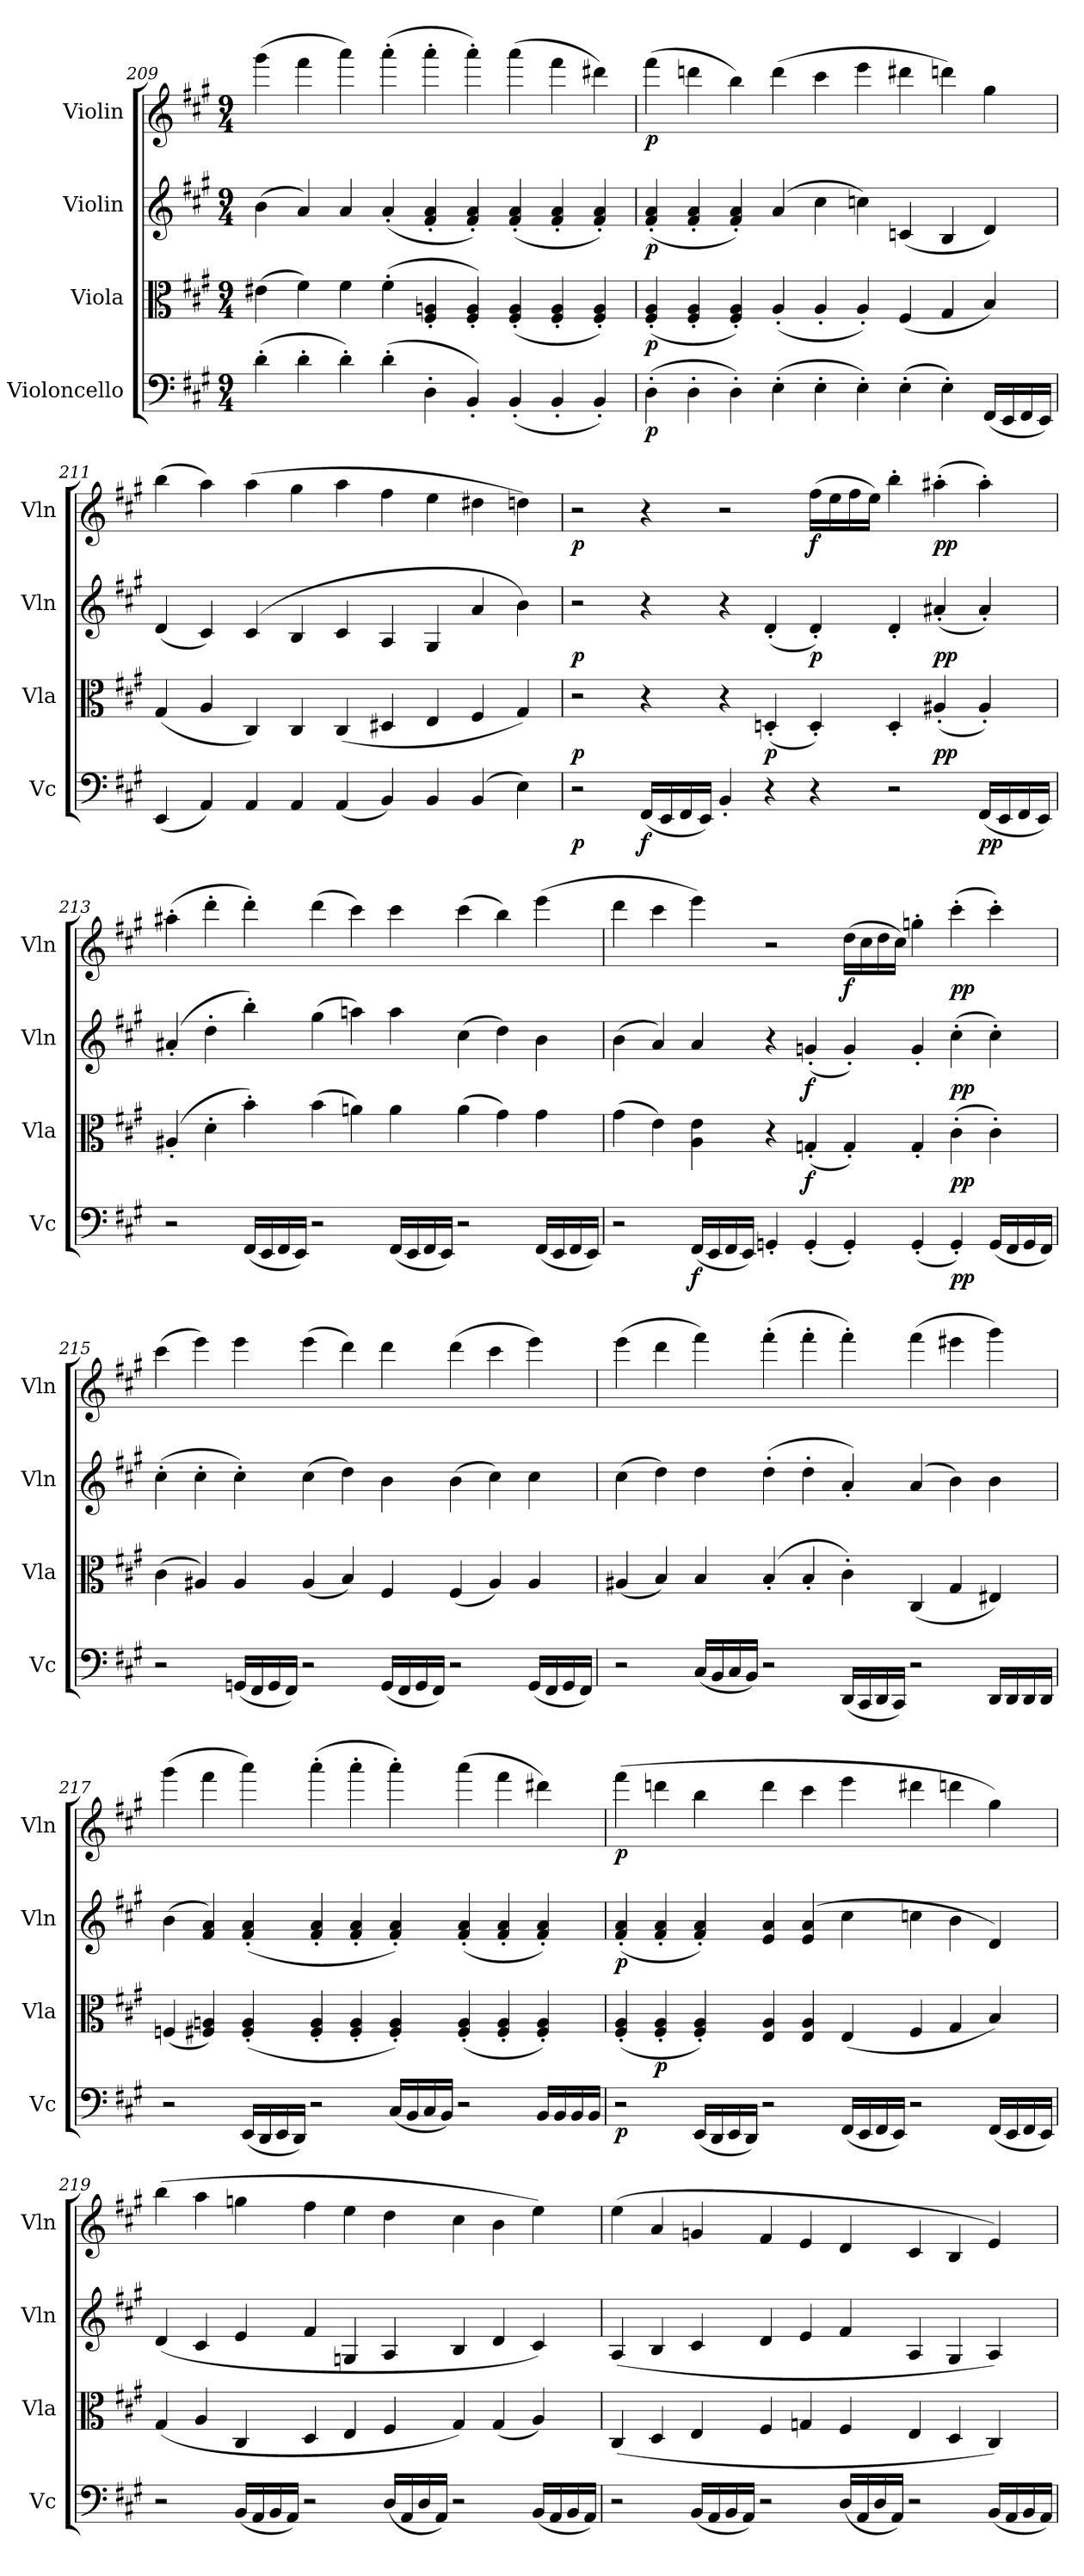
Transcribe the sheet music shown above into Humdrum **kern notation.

**kern	**dynam	**kern	**dynam	**kern	**dynam	**kern	**dynam
*part4	*part4	*part3	*part3	*part2	*part2	*part1	*part1
*staff4	*staff4	*staff3	*staff3	*staff2	*staff2	*staff1	*staff1
*I"Violoncello	*	*I"Viola	*	*I"Violin	*	*I"Violin	*
*I'Vc	*	*I'Vla	*	*I'Vln	*	*I'Vln	*
*clefF4	*	*clefC3	*	*clefG2	*	*clefG2	*
*k[f#c#g#]	*	*k[f#c#g#]	*	*k[f#c#g#]	*	*k[f#c#g#]	*
*A:	*	*A:	*	*A:	*	*A:	*
*M9/4	*	*M9/4	*	*M9/4	*	*M9/4	*
=209	=209	=209	=209	=209	=209	=209	=209
(4d'\	.	(4e#X\	.	(4b\	.	(4ggg#\	.
4d'\	.	4f#\)	.	4a/)	.	4fff#\	.
4d'\)	.	4f#\	.	4a/	.	4aaa\)	.
(4d'\	.	(4f#'\	.	(4a'/	.	(4aaa'\	.
4D'\	.	4F#'/ 4An'/	.	4f#'/ 4a'/	.	4aaa'\	.
4BB'/)	.	4F#'/ 4A'/)	.	4f#'/ 4a'/)	.	4aaa'\)	.
(4BB'/	.	(4F#'/ 4A'/	.	(4f#'/ 4a'/	.	(4aaa\	.
4BB'/	.	4F#'/ 4A'/	.	4f#'/ 4a'/	.	4fff#\	.
4BB'/)	.	4F#'/ 4A'/)	.	4f#'/ 4a'/)	.	4ddd#X\)	.
=210	=210	=210	=210	=210	=210	=210	=210
(4D'\	p	(4F#'/ 4A'/	p	(4f#'/ 4a'/	p	(4fff#\	p
4D'\	.	4F#'/ 4A'/	.	4f#'/ 4a'/	.	4dddn\	.
4D'\)	.	4F#'/ 4A'/)	.	4f#'/ 4a'/)	.	4bb\)	.
(4E'\	.	(4A'/	.	(4a/	.	(4ddd\	.
4E'\	.	4A'/	.	4cc#\	.	4ccc#\	.
4E'\)	.	4A'/)	.	4ccn\)	.	4eee\	.
(4E'\	.	(4F#/	.	(4cn/	.	4ddd#X\	.
4E'\)	.	4G#/	.	4B/	.	4dddn\)	.
(16FF#/LL	.	4B/)	.	4d/)	.	4gg#\	.
16EE/	.	.	.	.	.	.	.
16FF#/	.	.	.	.	.	.	.
16EE/JJ)	.	.	.	.	.	.	.
=211	=211	=211	=211	=211	=211	=211	=211
(4EE/	.	(4G#/	.	(4d/	.	(4bb\	.
4AA/)	.	4A/	.	4c#/)	.	4aa\)	.
4AA/	.	4C#/)	.	(4c#/	.	(4aa\	.
4AA/	.	4C#/	.	4B/	.	4gg#\	.
(4AA/	.	(4C#/	.	4c#/	.	4aa\	.
4BB/)	.	4D#X/	.	4A/	.	4ff#\	.
4BB/	.	4E/	.	4G#/	.	4ee\	.
(4BB/	.	4F#/	.	4a/	.	4dd#X\	.
4E\)	.	4G#/)	.	4b\)	.	4ddn\)	.
=212	=212	=212	=212	=212	=212	=212	=212
2r	p	2r	p	2r	p	2r	p
(16FF#/LL	f	4r	.	4r	.	4r	.
16EE/	.	.	.	.	.	.	.
16FF#/	.	.	.	.	.	.	.
16EE/JJ)	.	.	.	.	.	.	.
4BB'/	.	4r	.	4r	.	2r	.
4r	.	(4Dn'/	p	(4d'/	.	.	.
4r	.	4D'/)	.	4d'/)	p	(16ff#\LL	f
.	.	.	.	.	.	16ee\	.
.	.	.	.	.	.	16ff#\	.
.	.	.	.	.	.	16ee\JJ)	.
2r	.	4D'/	.	4d'/	.	4bb'\	.
.	.	(4A#X'/	pp	(4a#X'/	pp	(4aa#X'\	pp
(16FF#/LL	pp	4A#'/)	.	4a#'/)	.	4aa#'\)	.
16EE/	.	.	.	.	.	.	.
16FF#/	.	.	.	.	.	.	.
16EE/JJ)	.	.	.	.	.	.	.
=213	=213	=213	=213	=213	=213	=213	=213
2r	.	(4A#X'/	.	(4a#X'/	.	(4aa#X'\	.
.	.	4d'\	.	4dd'\	.	4ddd'\	.
(16FF#/LL	.	4b'\)	.	4bb'\)	.	4ddd'\)	.
16EE/	.	.	.	.	.	.	.
16FF#/	.	.	.	.	.	.	.
16EE/JJ)	.	.	.	.	.	.	.
2r	.	(4b\	.	(4gg#\	.	(4ddd\	.
.	.	4an\)	.	4aan\)	.	4ccc#\)	.
(16FF#/LL	.	4a\	.	4aa\	.	4ccc#\	.
16EE/	.	.	.	.	.	.	.
16FF#/	.	.	.	.	.	.	.
16EE/JJ)	.	.	.	.	.	.	.
2r	.	(4a\	.	(4cc#\	.	(4ccc#\	.
.	.	4g#\)	.	4dd\)	.	4bb\)	.
(16FF#/LL	.	4g#\	.	4b\	.	(4eee\	.
16EE/	.	.	.	.	.	.	.
16FF#/	.	.	.	.	.	.	.
16EE/JJ)	.	.	.	.	.	.	.
=214	=214	=214	=214	=214	=214	=214	=214
2r	.	(4g#\	.	(4b\	.	4ddd\	.
.	.	4e\)	.	4a/)	.	4ccc#\	.
(16FF#/LL	f	4A\ 4e\	.	4a/	.	4eee\)	.
16EE/	.	.	.	.	.	.	.
16FF#/	.	.	.	.	.	.	.
16EE/JJ)	.	.	.	.	.	.	.
4GGn'/	.	4r	.	4r	.	2r	.
(4GG'/	.	(4Gn'/	f	(4gn'/	f	.	.
4GG'/)	.	4G'/)	.	4g'/)	.	(16dd\LL	f
.	.	.	.	.	.	16cc#\	.
.	.	.	.	.	.	16dd\	.
.	.	.	.	.	.	16cc#\JJ)	.
(4GG'/	.	4G'/	.	4g'/	.	4ggn'\	.
4GG'/)	pp	(4c#'\	pp	(4cc#'\	pp	(4ccc#'\	pp
(16GG/LL	.	4c#'\)	.	4cc#'\)	.	4ccc#'\)	.
16FF#/	.	.	.	.	.	.	.
16GG/	.	.	.	.	.	.	.
16FF#/JJ)	.	.	.	.	.	.	.
=215	=215	=215	=215	=215	=215	=215	=215
2r	.	(4c#\	.	(4cc#'\	.	(4ccc#\	.
.	.	4A#X/)	.	4cc#'\	.	4eee\)	.
(16GGn/LL	.	4A#/	.	4cc#'\)	.	4eee\	.
16FF#/	.	.	.	.	.	.	.
16GG/	.	.	.	.	.	.	.
16FF#/JJ)	.	.	.	.	.	.	.
2r	.	(4A#/	.	(4cc#\	.	(4eee\	.
.	.	4B/)	.	4dd\)	.	4ddd\)	.
(16GG/LL	.	4F#/	.	4b\	.	4ddd\	.
16FF#/	.	.	.	.	.	.	.
16GG/	.	.	.	.	.	.	.
16FF#/JJ)	.	.	.	.	.	.	.
2r	.	(4F#/	.	(4b\	.	(4ddd\	.
.	.	4A#/)	.	4cc#\)	.	4ccc#\	.
(16GG/LL	.	4A#/	.	4cc#\	.	4eee\)	.
16FF#/	.	.	.	.	.	.	.
16GG/	.	.	.	.	.	.	.
16FF#/JJ)	.	.	.	.	.	.	.
=216	=216	=216	=216	=216	=216	=216	=216
2r	.	(4A#X/	.	(4cc#\	.	(4eee\	.
.	.	4B/)	.	4dd\)	.	4ddd\	.
(16C#/LL	.	4B/	.	4dd\	.	4fff#\)	.
16BB/	.	.	.	.	.	.	.
16C#/	.	.	.	.	.	.	.
16BB/JJ)	.	.	.	.	.	.	.
2r	.	(4B'/	.	(4dd'\	.	(4fff#'\	.
.	.	4B'/	.	4dd'\	.	4fff#'\	.
(16DD/LL	.	4c#'\)	.	4a'/)	.	4fff#'\)	.
16CC#/	.	.	.	.	.	.	.
16DD/	.	.	.	.	.	.	.
16CC#/JJ)	.	.	.	.	.	.	.
2r	.	(4C#/	.	(4a/	.	(4fff#\	.
.	.	4G#/	.	4b\)	.	4eee#X\	.
16DD/LL	.	4E#X/)	.	4b\	.	4ggg#\)	.
16DD/	.	.	.	.	.	.	.
16DD/	.	.	.	.	.	.	.
16DD/JJ	.	.	.	.	.	.	.
=217	=217	=217	=217	=217	=217	=217	=217
2r	.	(4Fn/	.	(4b\	.	(4ggg#\	.
.	.	4F#X/ 4An/)	.	4f#/ 4a/)	.	4fff#\	.
(16EE/LL	.	(4F#'/ 4A'/	.	(4f#'/ 4a'/	.	4aaa\)	.
16DD/	.	.	.	.	.	.	.
16EE/	.	.	.	.	.	.	.
16DD/JJ)	.	.	.	.	.	.	.
2r	.	4F#'/ 4A'/	.	4f#'/ 4a'/	.	(4aaa'\	.
.	.	4F#'/ 4A'/	.	4f#'/ 4a'/	.	4aaa'\	.
(16C#/LL	.	4F#'/ 4A'/)	.	4f#'/ 4a'/)	.	4aaa'\)	.
16BB/	.	.	.	.	.	.	.
16C#/	.	.	.	.	.	.	.
16BB/JJ)	.	.	.	.	.	.	.
2r	.	(4F#'/ 4A'/	.	(4f#'/ 4a'/	.	(4aaa\	.
.	.	4F#'/ 4A'/	.	4f#'/ 4a'/	.	4fff#\	.
16BB/LL	.	4F#'/ 4A'/)	.	4f#'/ 4a'/)	.	4ddd#X\)	.
16BB/	.	.	.	.	.	.	.
16BB/	.	.	.	.	.	.	.
16BB/JJ	.	.	.	.	.	.	.
=218	=218	=218	=218	=218	=218	=218	=218
2r	p	(4F#'/ 4A'/	.	(4f#'/ 4a'/	p	(4fff#\	p
.	.	4F#'/ 4A'/	p	4f#'/ 4a'/	.	4dddn\	.
(16EE/LL	.	4F#'/ 4A'/)	.	4f#'/ 4a'/)	.	4bb\	.
16DD/	.	.	.	.	.	.	.
16EE/	.	.	.	.	.	.	.
16DD/JJ)	.	.	.	.	.	.	.
2r	.	4E/ 4A/	.	4e/ 4a/	.	4ddd\	.
.	.	4E/ 4A/	.	(4e/ 4a/	.	4ccc#\	.
(16FF#/LL	.	(4E/	.	4cc#\	.	4eee\	.
16EE/	.	.	.	.	.	.	.
16FF#/	.	.	.	.	.	.	.
16EE/JJ)	.	.	.	.	.	.	.
2r	.	4F#/	.	4ccn\	.	4ddd#X\	.
.	.	4G#/	.	4b\	.	4dddn\	.
(16FF#/LL	.	4B/)	.	4d/)	.	4gg#\)	.
16EE/	.	.	.	.	.	.	.
16FF#/	.	.	.	.	.	.	.
16EE/JJ)	.	.	.	.	.	.	.
=219	=219	=219	=219	=219	=219	=219	=219
2r	.	(4G#/	.	(4d/	.	(4bb\	.
.	.	4A/	.	4c#/	.	4aa\	.
(16BB/LL	.	4C#/	.	4e/	.	4ggn\	.
16AA/	.	.	.	.	.	.	.
16BB/	.	.	.	.	.	.	.
16AA/JJ)	.	.	.	.	.	.	.
2r	.	4D/	.	4f#/	.	4ff#\	.
.	.	4E/	.	4Gn/	.	4ee\	.
(16D/LL	.	4F#/	.	4A/	.	4dd\	.
16AA/	.	.	.	.	.	.	.
16D/	.	.	.	.	.	.	.
16AA/JJ)	.	.	.	.	.	.	.
2r	.	4G#/)	.	4B/	.	4cc#\	.
.	.	(4G#/	.	4d/	.	4b\	.
(16BB/LL	.	4A/)	.	4c#/)	.	4ee\)	.
16AA/	.	.	.	.	.	.	.
16BB/	.	.	.	.	.	.	.
16AA/JJ)	.	.	.	.	.	.	.
=220	=220	=220	=220	=220	=220	=220	=220
2r	.	(4C#/	.	(4A/	.	(4ee\	.
.	.	4D/	.	4B/	.	4a/	.
(16BB/LL	.	4E/	.	4c#/	.	4gn/	.
16AA/	.	.	.	.	.	.	.
16BB/	.	.	.	.	.	.	.
16AA/JJ)	.	.	.	.	.	.	.
2r	.	4F#/	.	4d/	.	4f#/	.
.	.	4Gn/	.	4e/	.	4e/	.
(16D/LL	.	4F#/	.	4f#/	.	4d/	.
16AA/	.	.	.	.	.	.	.
16D/	.	.	.	.	.	.	.
16AA/JJ)	.	.	.	.	.	.	.
2r	.	4E/	.	4A/	.	4c#/	.
.	.	4D/	.	4G#/	.	4B/	.
(16BB/LL	.	4C#/)	.	4A/)	.	4e/)	.
16AA/	.	.	.	.	.	.	.
16BB/	.	.	.	.	.	.	.
16AA/JJ)	.	.	.	.	.	.	.
=	=	=	=	=	=	=	=
*-	*-	*-	*-	*-	*-	*-	*-
